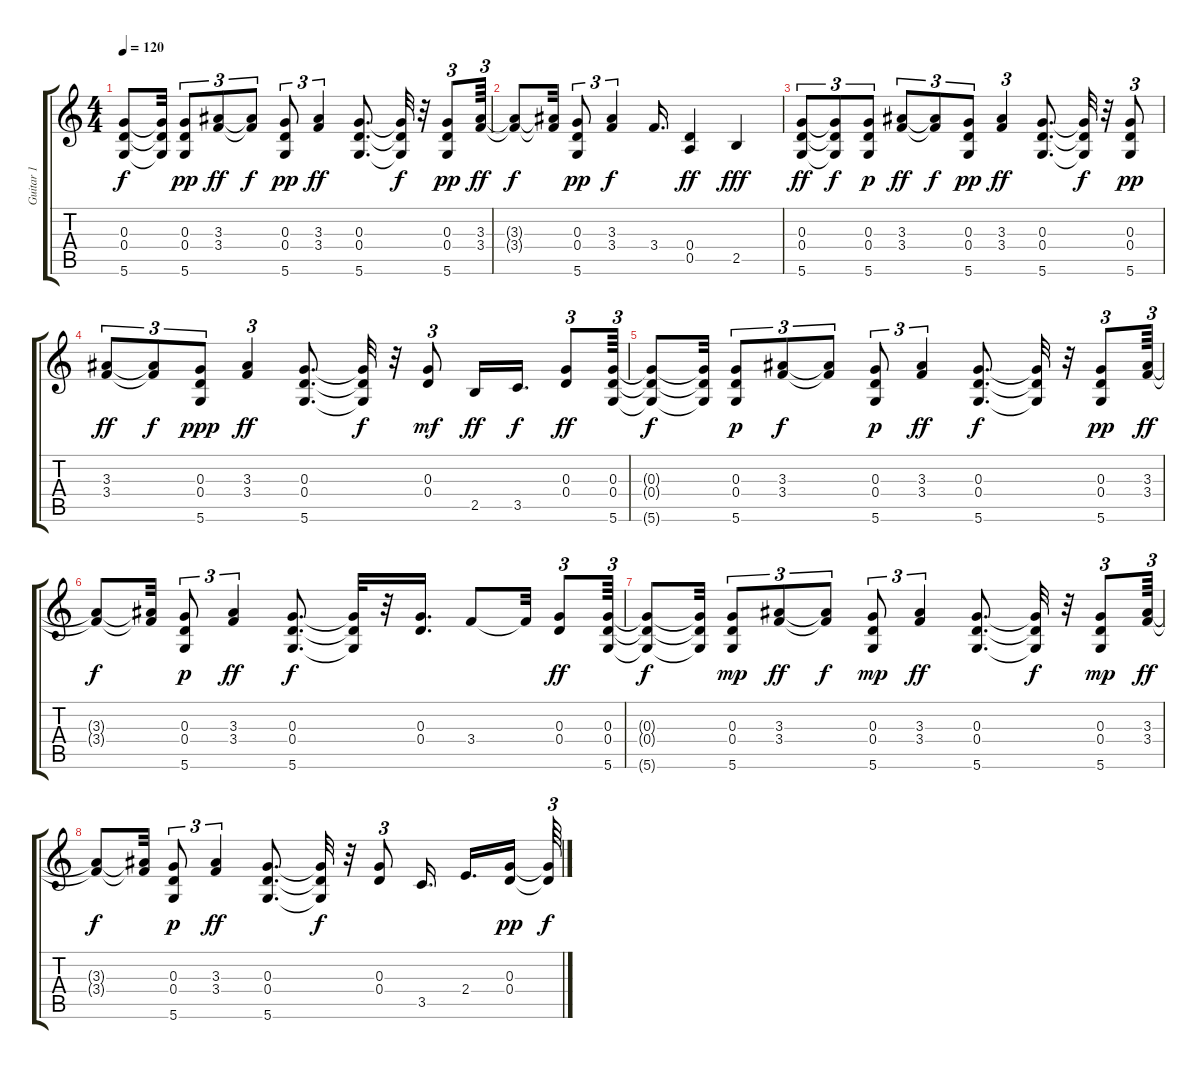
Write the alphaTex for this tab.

\track ("Guitar 1" "Guitar 1") {instrument distortionguitar}
\staff {score tabs}
\tuning (E4 B3 G3 D3 A2 D2) {hide}
\ts (4 4)
\tempo 120
\clef g2
\ks c
(0.3{t} 0.4{t} 5.6{t}).8{dy f} (0.3{t} 0.4{t} 5.6{t}).32 (0.3 0.4 5.6).8{tu (3 2) dy pp} (3.3 3.4).8{tu (3 2) dy ff} (3.3{t} 3.4{t}).8{tu (3 2) dy f} (0.3 0.4 5.6).8{tu (3 2) dy pp} (3.3 3.4).4{tu (3 2) dy ff} (0.3 0.4 5.6).8{d} (0.3{t} 0.4{t} 5.6{t}).32{dy f} r.32 (0.3 0.4 5.6).8{tu (3 2) dy pp} (3.3 3.4).64{tu (3 2) dy ff} |
(3.3{t} 3.4{t}).8{dy f} (3.3{t} 3.4{t}).32 (0.3 0.4 5.6).8{tu (3 2) dy pp} (3.3 3.4).4{tu (3 2) dy f} 3.4.16{d} (0.4 0.5).4{dy ff} 2.5.4{dy fff} |
(0.3 0.4 5.6).8{tu (3 2) dy ff} (0.3{t} 0.4{t} 5.6{t}).8{tu (3 2) dy f} (0.3 0.4 5.6).8{tu (3 2) dy p} (3.3 3.4).8{tu (3 2) dy ff} (3.3{t} 3.4{t}).8{tu (3 2) dy f} (0.3 0.4 5.6).8{tu (3 2) dy pp} (3.3 3.4).4{tu (3 2) dy ff} (0.3 0.4 5.6).8{d} (0.3{t} 0.4{t} 5.6{t}).32{dy f} r.32 (0.3 0.4 5.6).8{tu (3 2) dy pp} |
(3.3 3.4).8{tu (3 2) dy ff} (3.3{t} 3.4{t}).8{tu (3 2) dy f} (0.3 0.4 5.6).8{tu (3 2) dy ppp} (3.3 3.4).4{tu (3 2) dy ff} (0.3 0.4 5.6).8{d} (0.3{t} 0.4{t} 5.6{t}).32{dy f} r.32 (0.3 0.4).8{tu (3 2) dy mf} 2.5.16{dy ff} 3.5.16{d dy f} (0.3 0.4).8{tu (3 2) dy ff} (0.3 0.4 5.6).64{tu (3 2)} |
(0.3{t} 0.4{t} 5.6{t}).8{dy f} (0.3{t} 0.4{t} 5.6{t}).32 (0.3 0.4 5.6).8{tu (3 2) dy p} (3.3 3.4).8{tu (3 2) dy f} (3.3{t} 3.4{t}).8{tu (3 2)} (0.3 0.4 5.6).8{tu (3 2) dy p} (3.3 3.4).4{tu (3 2) dy ff} (0.3 0.4 5.6).8{d dy f} (0.3{t} 0.4{t} 5.6{t}).32 r.32 (0.3 0.4 5.6).8{tu (3 2) dy pp} (3.3 3.4).64{tu (3 2) dy ff} |
(3.3{t} 3.4{t}).8{dy f} (3.3{t} 3.4{t}).32 (0.3 0.4 5.6).8{tu (3 2) dy p} (3.3 3.4).4{tu (3 2) dy ff} (0.3 0.4 5.6).8{d dy f} (0.3{t} 0.4{t} 5.6{t}).32 r.32 (0.3 0.4).16{d} 3.4.8 3.4{t}.32 (0.3 0.4).8{tu (3 2) dy ff} (0.3 0.4 5.6).64{tu (3 2)} |
(0.3{t} 0.4{t} 5.6{t}).8{dy f} (0.3{t} 0.4{t} 5.6{t}).32 (0.3 0.4 5.6).8{tu (3 2) dy mp} (3.3 3.4).8{tu (3 2) dy ff} (3.3{t} 3.4{t}).8{tu (3 2) dy f} (0.3 0.4 5.6).8{tu (3 2) dy mp} (3.3 3.4).4{tu (3 2) dy ff} (0.3 0.4 5.6).8{d} (0.3{t} 0.4{t} 5.6{t}).32{dy f} r.32 (0.3 0.4 5.6).8{tu (3 2) dy mp} (3.3 3.4).64{tu (3 2) dy ff} |
(3.3{t} 3.4{t}).8{dy f} (3.3{t} 3.4{t}).32 (0.3 0.4 5.6).8{tu (3 2) dy p} (3.3 3.4).4{tu (3 2) dy ff} (0.3 0.4 5.6).8{d} (0.3{t} 0.4{t} 5.6{t}).32{dy f} r.32 (0.3 0.4).8{tu (3 2)} 3.5.16{d} 2.4.16{d} (0.3 0.4).16{dy pp} (0.3{t} 0.4{t}).64{tu (3 2) dy f}
